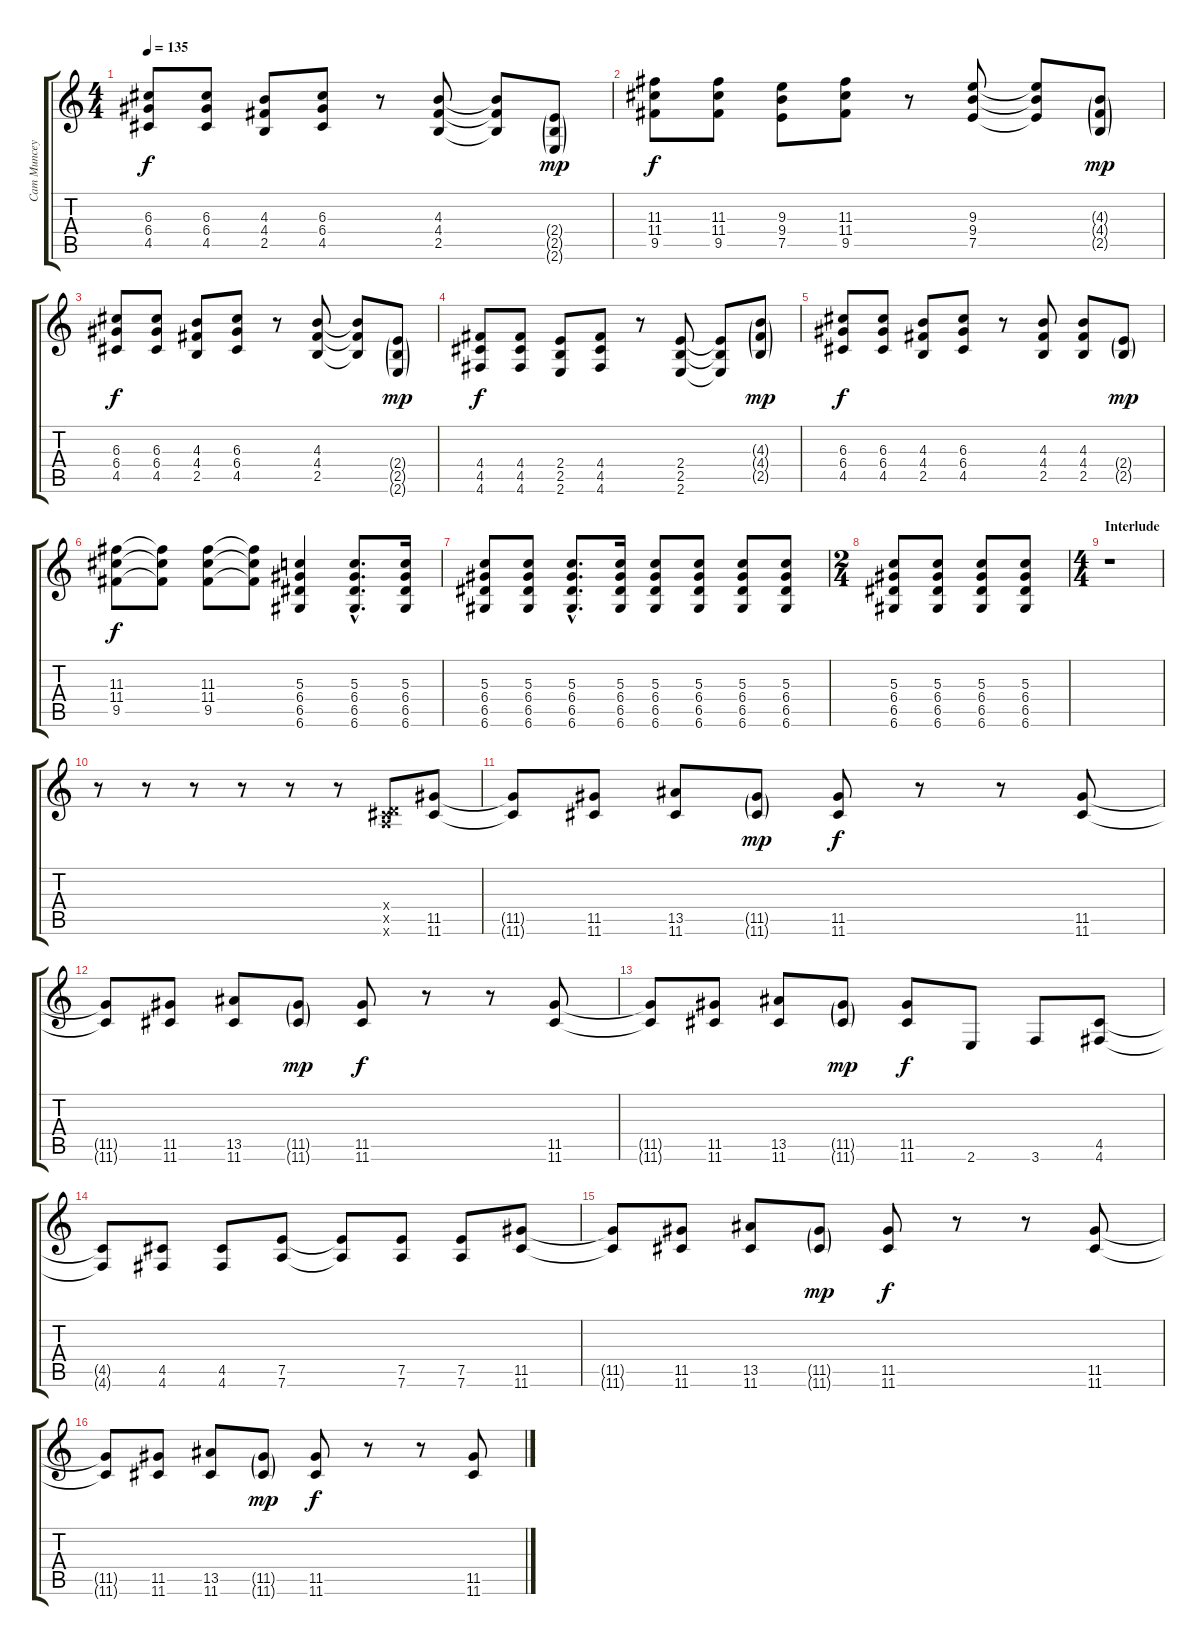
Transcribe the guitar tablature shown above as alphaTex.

\track ("Cam Muncey - Guitar II" "Cam Muncey") {instrument overdrivenguitar}
\staff {score tabs}
\tuning (E4 B3 G3 D3 A2 D2) {hide}
\ts (4 4)
\tempo 135
\clef g2
\ks c
(6.3 6.4 4.5).8{dy f} (6.3 6.4 4.5).8 (4.3 4.4 2.5).8 (6.3 6.4 4.5).8 r.8 (4.3 4.4 2.5).8 (4.3{t} 4.4{t} 2.5{t}).8 (2.4{g} 2.5{g} 2.6{g}).8{dy mp} |
(11.3 11.4 9.5).8{dy f} (11.3 11.4 9.5).8 (9.3 9.4 7.5).8 (11.3 11.4 9.5).8 r.8 (9.3 9.4 7.5).8 (9.3{t} 9.4{t} 7.5{t}).8 (4.3{g} 4.4{g} 2.5{g}).8{dy mp} |
(6.3 6.4 4.5).8{dy f} (6.3 6.4 4.5).8 (4.3 4.4 2.5).8 (6.3 6.4 4.5).8 r.8 (4.3 4.4 2.5).8 (4.3{t} 4.4{t} 2.5{t}).8 (2.4{g} 2.5{g} 2.6{g}).8{dy mp} |
(4.4 4.5 4.6).8{dy f} (4.4 4.5 4.6).8 (2.4 2.5 2.6).8 (4.4 4.5 4.6).8 r.8 (2.4 2.5 2.6).8 (2.4{t} 2.5{t} 2.6{t}).8 (4.3{g} 4.4{g} 2.5{g}).8{dy mp} |
(6.3 6.4 4.5).8{dy f} (6.3 6.4 4.5).8 (4.3 4.4 2.5).8 (6.3 6.4 4.5).8 r.8 (4.3 4.4 2.5).8 (4.3 4.4 2.5).8 (2.4{g} 2.5{g}).8{dy mp} |
(11.3 11.4 9.5).8{dy f} (11.3{t} 11.4{t} 9.5{t}).8 (11.3 11.4 9.5).8 (11.3{t} 11.4{t} 9.5{t}).8 (5.3 6.4 6.5 6.6).4 (5.3{hac} 6.4{hac} 6.5{hac} 6.6{hac}).8{d} (5.3 6.4 6.5 6.6).16 |
(5.3 6.4 6.5 6.6).8 (5.3 6.4 6.5 6.6).8 (5.3{hac} 6.4{hac} 6.5{hac} 6.6{hac}).8{d} (5.3 6.4 6.5 6.6).16 (5.3 6.4 6.5 6.6).8 (5.3 6.4 6.5 6.6).8 (5.3 6.4 6.5 6.6).8 (5.3 6.4 6.5 6.6).8 |
\ts (2 4)
(5.3 6.4 6.5 6.6).8 (5.3 6.4 6.5 6.6).8 (5.3 6.4 6.5 6.6).8 (5.3 6.4 6.5 6.6).8 |
\ts (4 4)
\section ("" "Interlude")
r.1 |
r.8 r.8 r.8 r.8 r.8 r.8 (0.4{x} 0.5{x} 11.6{x}).8 (11.5 11.6).8{volume 12 balance 8} |
(11.5{t} 11.6{t}).8 (11.5 11.6).8 (13.5 11.6).8 (11.5{g} 11.6{g}).8{dy mp} (11.5 11.6).8{dy f} r.8 r.8 (11.5 11.6).8 |
(11.5{t} 11.6{t}).8 (11.5 11.6).8 (13.5 11.6).8 (11.5{g} 11.6{g}).8{dy mp} (11.5 11.6).8{dy f} r.8 r.8 (11.5 11.6).8 |
(11.5{t} 11.6{t}).8 (11.5 11.6).8 (13.5 11.6).8 (11.5{g} 11.6{g}).8{dy mp} (11.5 11.6).8{dy f} 2.6.8 3.6.8 (4.5 4.6).8 |
(4.5{t} 4.6{t}).8 (4.5 4.6).8 (4.5 4.6).8 (7.5 7.6).8 (7.5{t} 7.6{t}).8 (7.5 7.6).8 (7.5 7.6).8 (11.5 11.6).8 |
(11.5{t} 11.6{t}).8 (11.5 11.6).8 (13.5 11.6).8 (11.5{g} 11.6{g}).8{dy mp} (11.5 11.6).8{dy f} r.8 r.8 (11.5 11.6).8 |
(11.5{t} 11.6{t}).8 (11.5 11.6).8 (13.5 11.6).8 (11.5{g} 11.6{g}).8{dy mp} (11.5 11.6).8{dy f} r.8 r.8 (11.5 11.6).8
